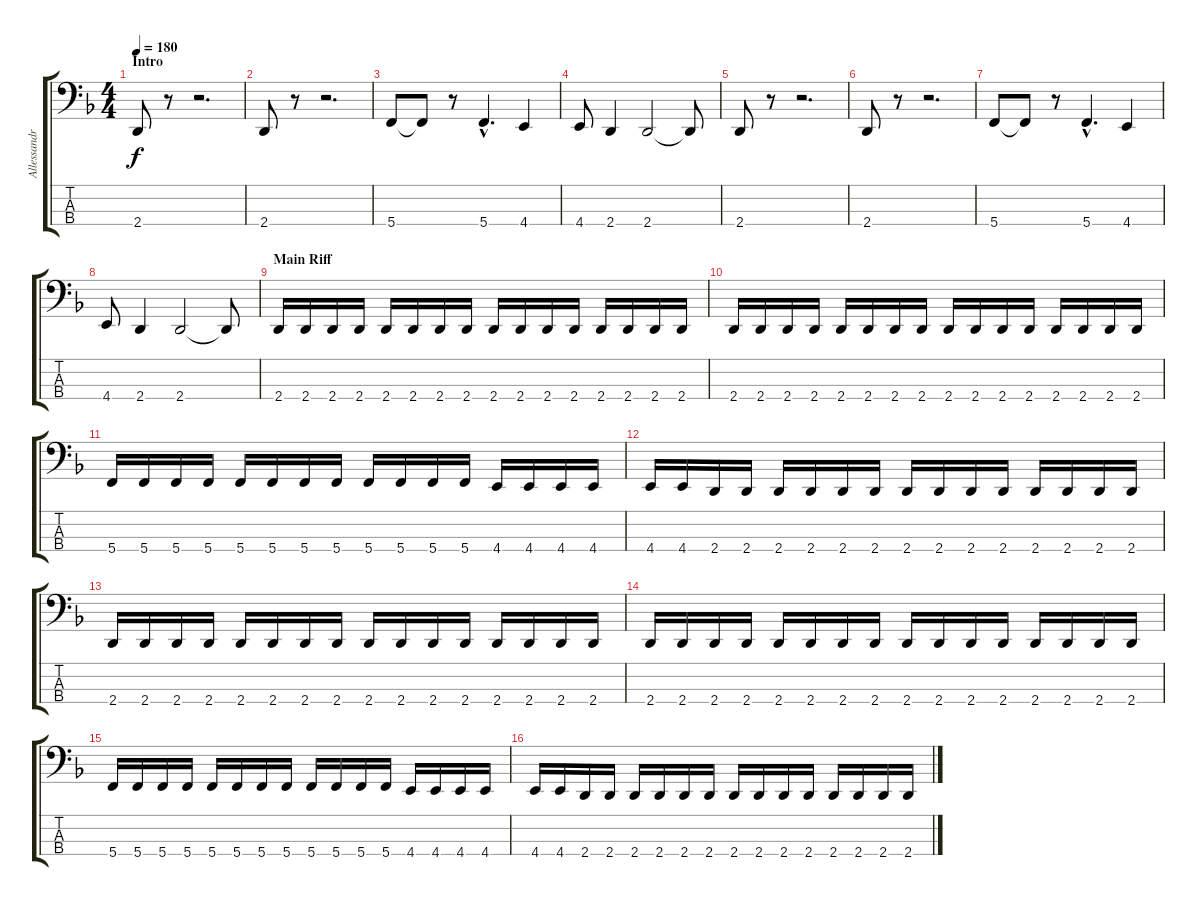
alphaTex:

\track ("Allessandro Lotta" "Allessandr") {instrument electricbassfinger}
\staff {score tabs}
\tuning (F2 C2 G1 C1) {hide}
\ts (4 4)
\section ("" "Intro")
\tempo 180
\clef f4
\ks dminor
2.4.8{dy f instrument electricbassfinger} r.8 r.2{d} |
2.4.8 r.8 r.2{d} |
5.4.8 5.4{t}.8 r.8 5.4{hac}.4{d} 4.4.4 |
4.4.8 2.4.4 2.4.2 2.4{t}.8 |
2.4.8 r.8 r.2{d} |
2.4.8 r.8 r.2{d} |
5.4.8 5.4{t}.8 r.8 5.4{hac}.4{d} 4.4.4 |
4.4.8 2.4.4 2.4.2 2.4{t}.8 |
\section ("" "Main Riff")
2.4.16 2.4.16 2.4.16 2.4.16 2.4.16 2.4.16 2.4.16 2.4.16 2.4.16 2.4.16 2.4.16 2.4.16 2.4.16 2.4.16 2.4.16 2.4.16 |
2.4.16 2.4.16 2.4.16 2.4.16 2.4.16 2.4.16 2.4.16 2.4.16 2.4.16 2.4.16 2.4.16 2.4.16 2.4.16 2.4.16 2.4.16 2.4.16 |
5.4.16 5.4.16 5.4.16 5.4.16 5.4.16 5.4.16 5.4.16 5.4.16 5.4.16 5.4.16 5.4.16 5.4.16 4.4.16 4.4.16 4.4.16 4.4.16 |
4.4.16 4.4.16 2.4.16 2.4.16 2.4.16 2.4.16 2.4.16 2.4.16 2.4.16 2.4.16 2.4.16 2.4.16 2.4.16 2.4.16 2.4.16 2.4.16 |
2.4.16 2.4.16 2.4.16 2.4.16 2.4.16 2.4.16 2.4.16 2.4.16 2.4.16 2.4.16 2.4.16 2.4.16 2.4.16 2.4.16 2.4.16 2.4.16 |
2.4.16 2.4.16 2.4.16 2.4.16 2.4.16 2.4.16 2.4.16 2.4.16 2.4.16 2.4.16 2.4.16 2.4.16 2.4.16 2.4.16 2.4.16 2.4.16 |
5.4.16 5.4.16 5.4.16 5.4.16 5.4.16 5.4.16 5.4.16 5.4.16 5.4.16 5.4.16 5.4.16 5.4.16 4.4.16 4.4.16 4.4.16 4.4.16 |
4.4.16 4.4.16 2.4.16 2.4.16 2.4.16 2.4.16 2.4.16 2.4.16 2.4.16 2.4.16 2.4.16 2.4.16 2.4.16 2.4.16 2.4.16 2.4.16
